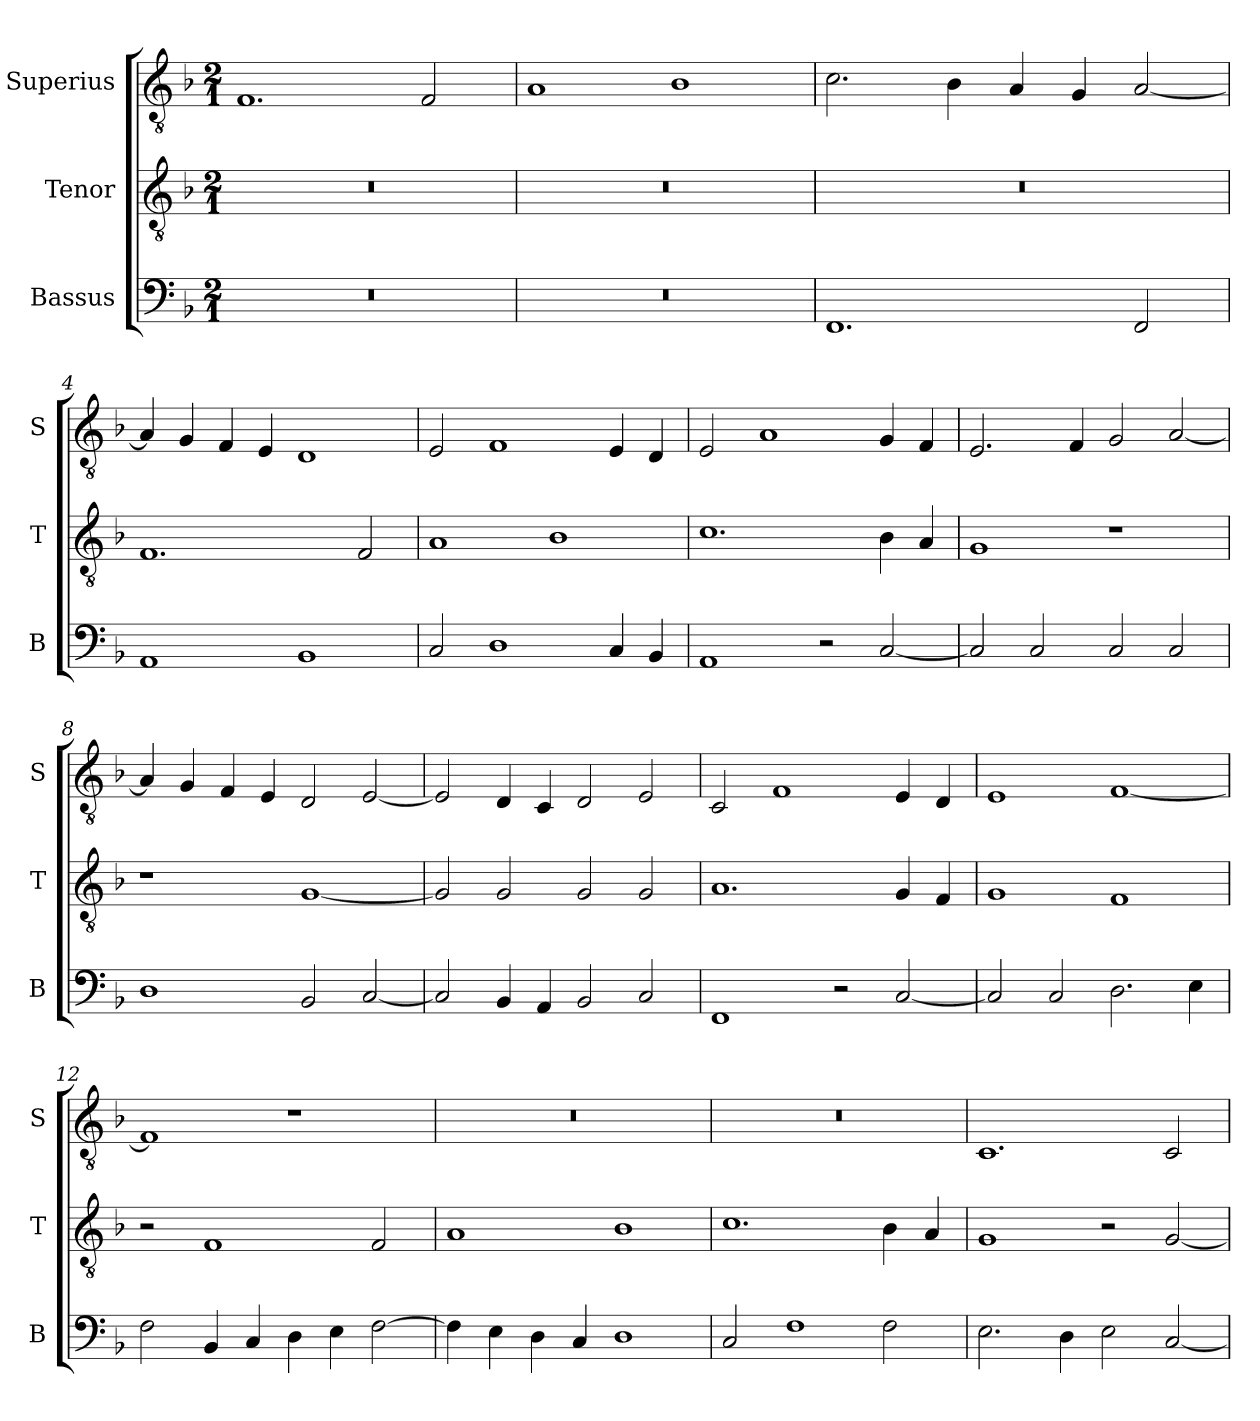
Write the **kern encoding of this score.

**kern	**kern	**kern
*part3	*part2	*part1
*staff3	*staff2	*staff1
*I"Bassus	*I"Tenor	*I"Superius
*I'B	*I'T	*I'S
*clefF4	*clefGv2	*clefGv2
*k[b-]	*k[b-]	*k[b-]
*F:	*F:	*F:
*M2/1	*M2/1	*M2/1
=1	=1	=1
0r	0r	1.F
.	.	2F
=2	=2	=2
0r	0r	1A
.	.	1B-
=3	=3	=3
1.FF	0r	2.c
.	.	4B-
.	.	4A
.	.	4G
2FF	.	[2A
=4	=4	=4
1AA	1.F	4A]
.	.	4G
.	.	4F
.	.	4E
1BB-	.	1D
.	2F	.
=5	=5	=5
2C	1A	2E
1D	.	1F
.	1B-	.
4C	.	4E
4BB-	.	4D
=6	=6	=6
1AA	1.c	2E
.	.	1A
2r	.	.
[2C	4B-	4G
.	4A	4F
=7	=7	=7
2C]	1G	2.E
2C	.	.
.	.	4F
2C	1r	2G
2C	.	[2A
=8	=8	=8
1D	1r	4A]
.	.	4G
.	.	4F
.	.	4E
2BB-	[1G	2D
[2C	.	[2E
=9	=9	=9
2C]	2G]	2E]
4BB-	2G	4D
4AA	.	4C
2BB-	2G	2D
2C	2G	2E
=10	=10	=10
1FF	1.A	2C
.	.	1F
2r	.	.
[2C	4G	4E
.	4F	4D
=11	=11	=11
2C]	1G	1E
2C	.	.
2.D	1F	[1F
4E	.	.
=12	=12	=12
2F	2r	1F]
4BB-	1F	.
4C	.	.
4D	.	1r
4E	.	.
[2F	2F	.
=13	=13	=13
4F]	1A	0r
4E	.	.
4D	.	.
4C	.	.
1D	1B-	.
=14	=14	=14
2C	1.c	0r
1F	.	.
2F	4B-	.
.	4A	.
=15	=15	=15
2.E	1G	1.C
4D	.	.
2E	2r	.
[2C	[2G	2C
=	=	=
*-	*-	*-
